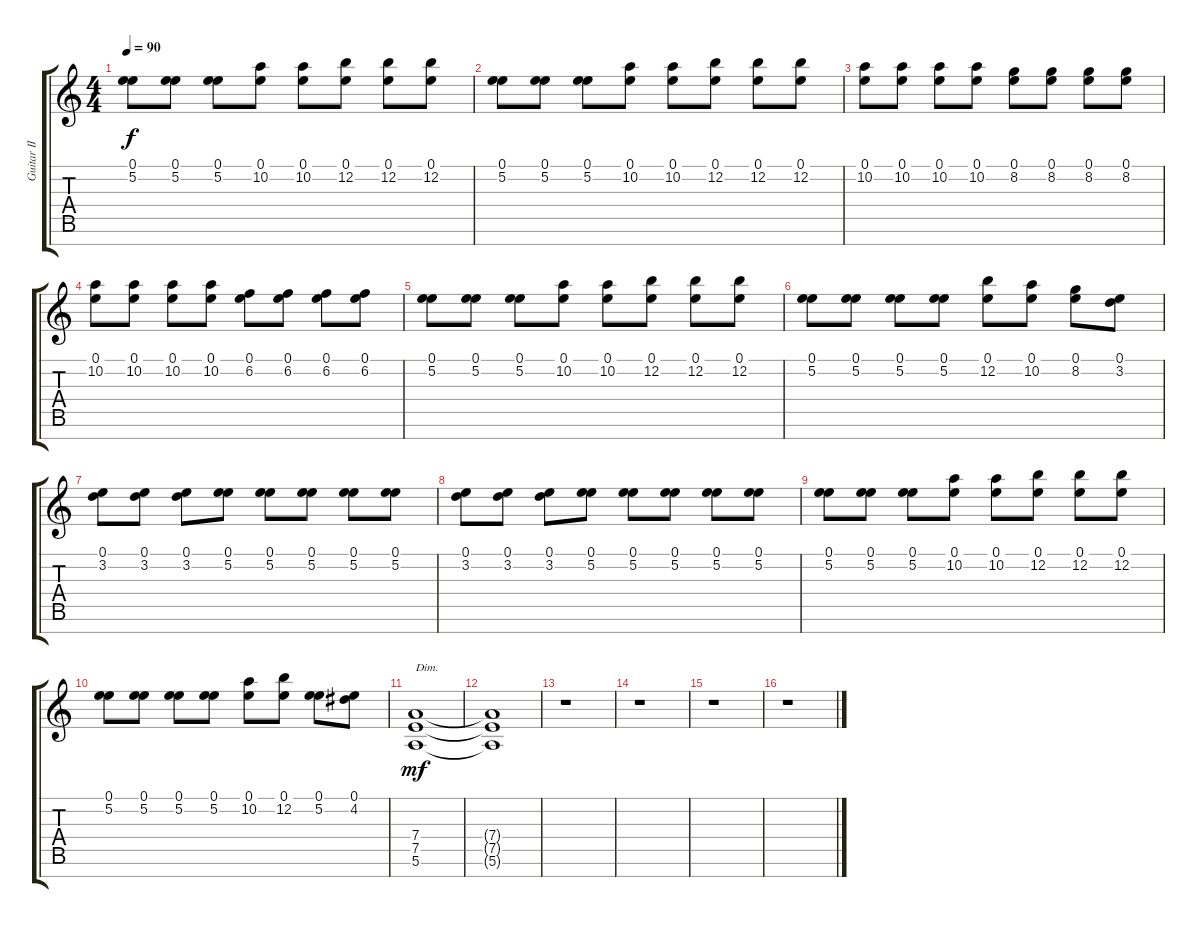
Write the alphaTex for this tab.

\track ("Guitar II" "Guitar II") {instrument distortionguitar}
\staff {score tabs}
\tuning (E4 B3 G3 D3 A2 E2 B1) {hide}
\ts (4 4)
\tempo 90
\clef g2
\ks c
(0.1 5.2).8{dy f} (0.1 5.2).8 (0.1 5.2).8 (0.1 10.2).8 (0.1 10.2).8 (0.1 12.2).8 (0.1 12.2).8 (0.1 12.2).8 |
(0.1 5.2).8 (0.1 5.2).8 (0.1 5.2).8 (0.1 10.2).8 (0.1 10.2).8 (0.1 12.2).8 (0.1 12.2).8 (0.1 12.2).8 |
(0.1 10.2).8 (0.1 10.2).8 (0.1 10.2).8 (0.1 10.2).8 (0.1 8.2).8 (0.1 8.2).8 (0.1 8.2).8 (0.1 8.2).8 |
(0.1 10.2).8 (0.1 10.2).8 (0.1 10.2).8 (0.1 10.2).8 (0.1 6.2).8 (0.1 6.2).8 (0.1 6.2).8 (0.1 6.2).8 |
(0.1 5.2).8 (0.1 5.2).8 (0.1 5.2).8 (0.1 10.2).8 (0.1 10.2).8 (0.1 12.2).8 (0.1 12.2).8 (0.1 12.2).8 |
(0.1 5.2).8 (0.1 5.2).8 (0.1 5.2).8 (0.1 5.2).8 (0.1 12.2).8 (0.1 10.2).8 (0.1 8.2).8 (0.1 3.2).8 |
(0.1 3.2).8 (0.1 3.2).8 (0.1 3.2).8 (0.1 5.2).8 (0.1 5.2).8 (0.1 5.2).8 (0.1 5.2).8 (0.1 5.2).8 |
(0.1 3.2).8 (0.1 3.2).8 (0.1 3.2).8 (0.1 5.2).8 (0.1 5.2).8 (0.1 5.2).8 (0.1 5.2).8 (0.1 5.2).8 |
(0.1 5.2).8 (0.1 5.2).8 (0.1 5.2).8 (0.1 10.2).8 (0.1 10.2).8 (0.1 12.2).8 (0.1 12.2).8 (0.1 12.2).8 |
(0.1 5.2).8 (0.1 5.2).8 (0.1 5.2).8 (0.1 5.2).8 (0.1 10.2).8 (0.1 12.2).8 (0.1 5.2).8 (0.1 4.2).8 |
(7.4 7.5 5.6).1{txt "Dim." dy mf volume 4} |
(7.4{t} 7.5{t} 5.6{t}).1 |
r.1 |
r.1 |
r.1 |
r.1
